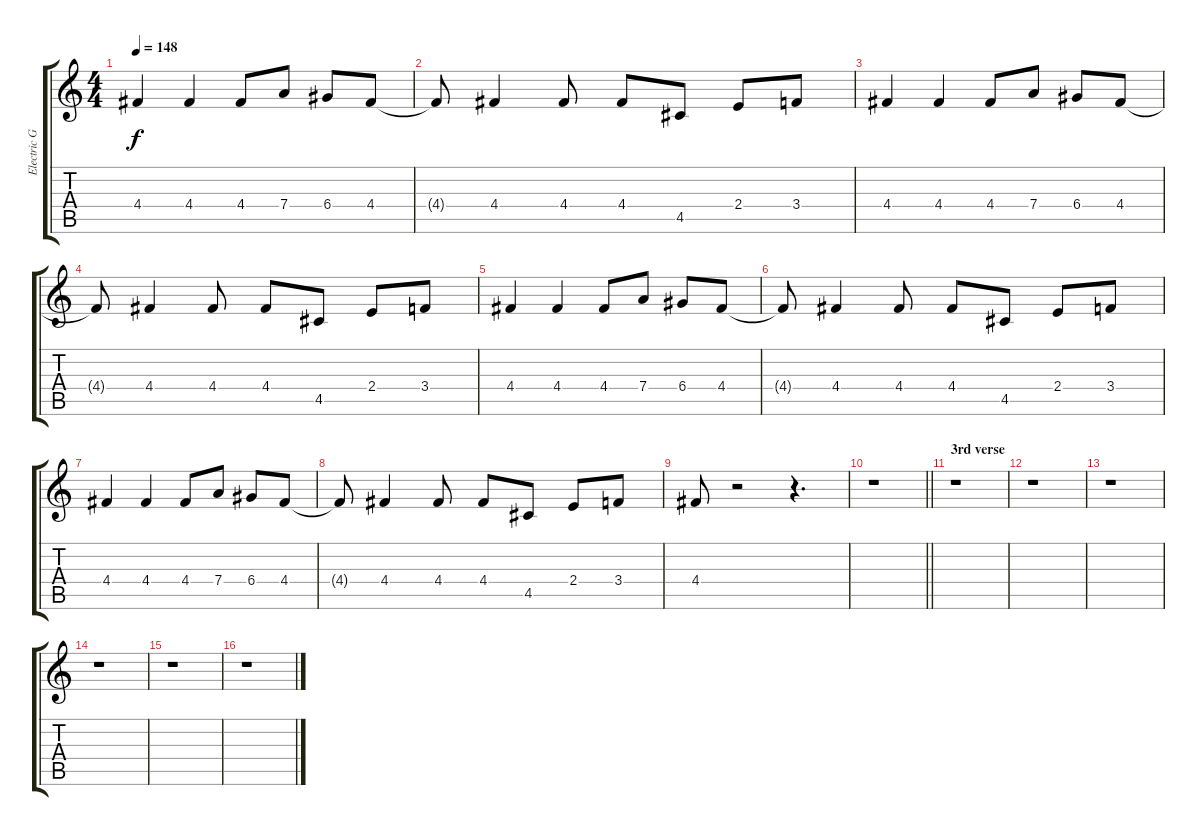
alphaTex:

\track ("Electric Guitar" "Electric G") {instrument distortionguitar}
\staff {score tabs}
\tuning (E4 B3 G3 D3 A2 E2) {hide}
\ts (4 4)
\tempo 148
\clef g2
\ks c
4.4.4{dy f} 4.4.4 4.4.8 7.4.8 6.4.8 4.4.8 |
4.4{t}.8 4.4.4 4.4.8 4.4.8 4.5.8 2.4.8 3.4.8 |
4.4.4 4.4.4 4.4.8 7.4.8 6.4.8 4.4.8 |
4.4{t}.8 4.4.4 4.4.8 4.4.8 4.5.8 2.4.8 3.4.8 |
4.4.4 4.4.4 4.4.8 7.4.8 6.4.8 4.4.8 |
4.4{t}.8 4.4.4 4.4.8 4.4.8 4.5.8 2.4.8 3.4.8 |
4.4.4 4.4.4 4.4.8 7.4.8 6.4.8 4.4.8 |
4.4{t}.8 4.4.4 4.4.8 4.4.8 4.5.8 2.4.8 3.4.8 |
4.4.8 r.2 r.4{d} |
\barLineRight lightlight
r.1 |
\section ("" "3rd verse")
r.1 |
r.1 |
r.1 |
r.1 |
r.1 |
r.1
